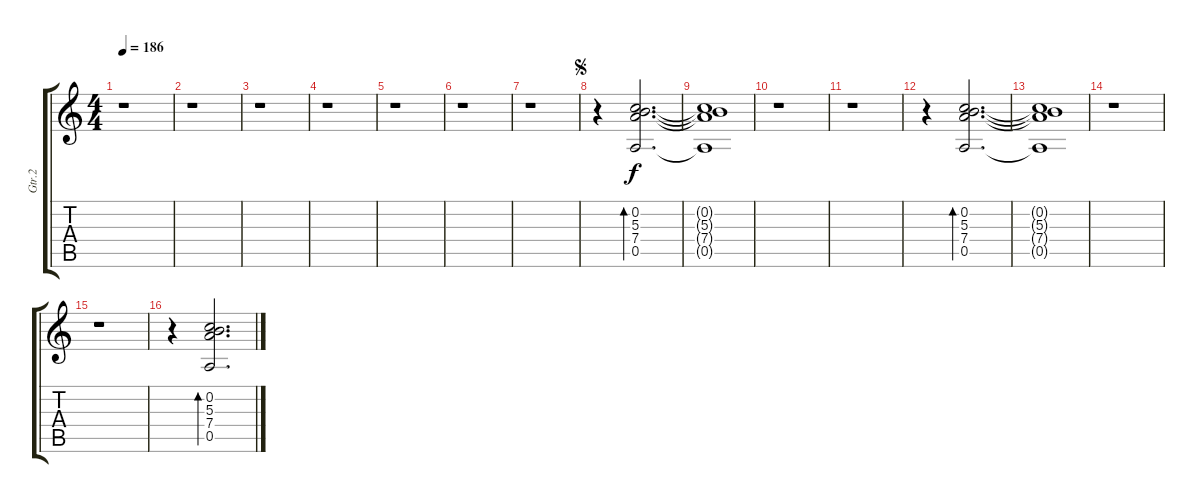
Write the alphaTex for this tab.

\track ("Gtr.2" "Gtr.2") {instrument distortionguitar}
\staff {score tabs}
\tuning (E4 B3 G3 D3 A2 E2) {hide}
\ts (4 4)
\tempo 186
\clef g2
\ks c
r.1{dy f} |
r.1 |
r.1 |
r.1 |
r.1 |
r.1 |
r.1 |
\jump segno
r.4 (0.2 5.3 7.4 0.5).2{d bd 30} |
(0.2{t} 5.3{t} 7.4{t} 0.5{t}).1 |
r.1 |
r.1 |
r.4 (0.2 5.3 7.4 0.5).2{d bd 30} |
(0.2{t} 5.3{t} 7.4{t} 0.5{t}).1 |
r.1 |
r.1 |
r.4 (0.2 5.3 7.4 0.5).2{d bd 30}
